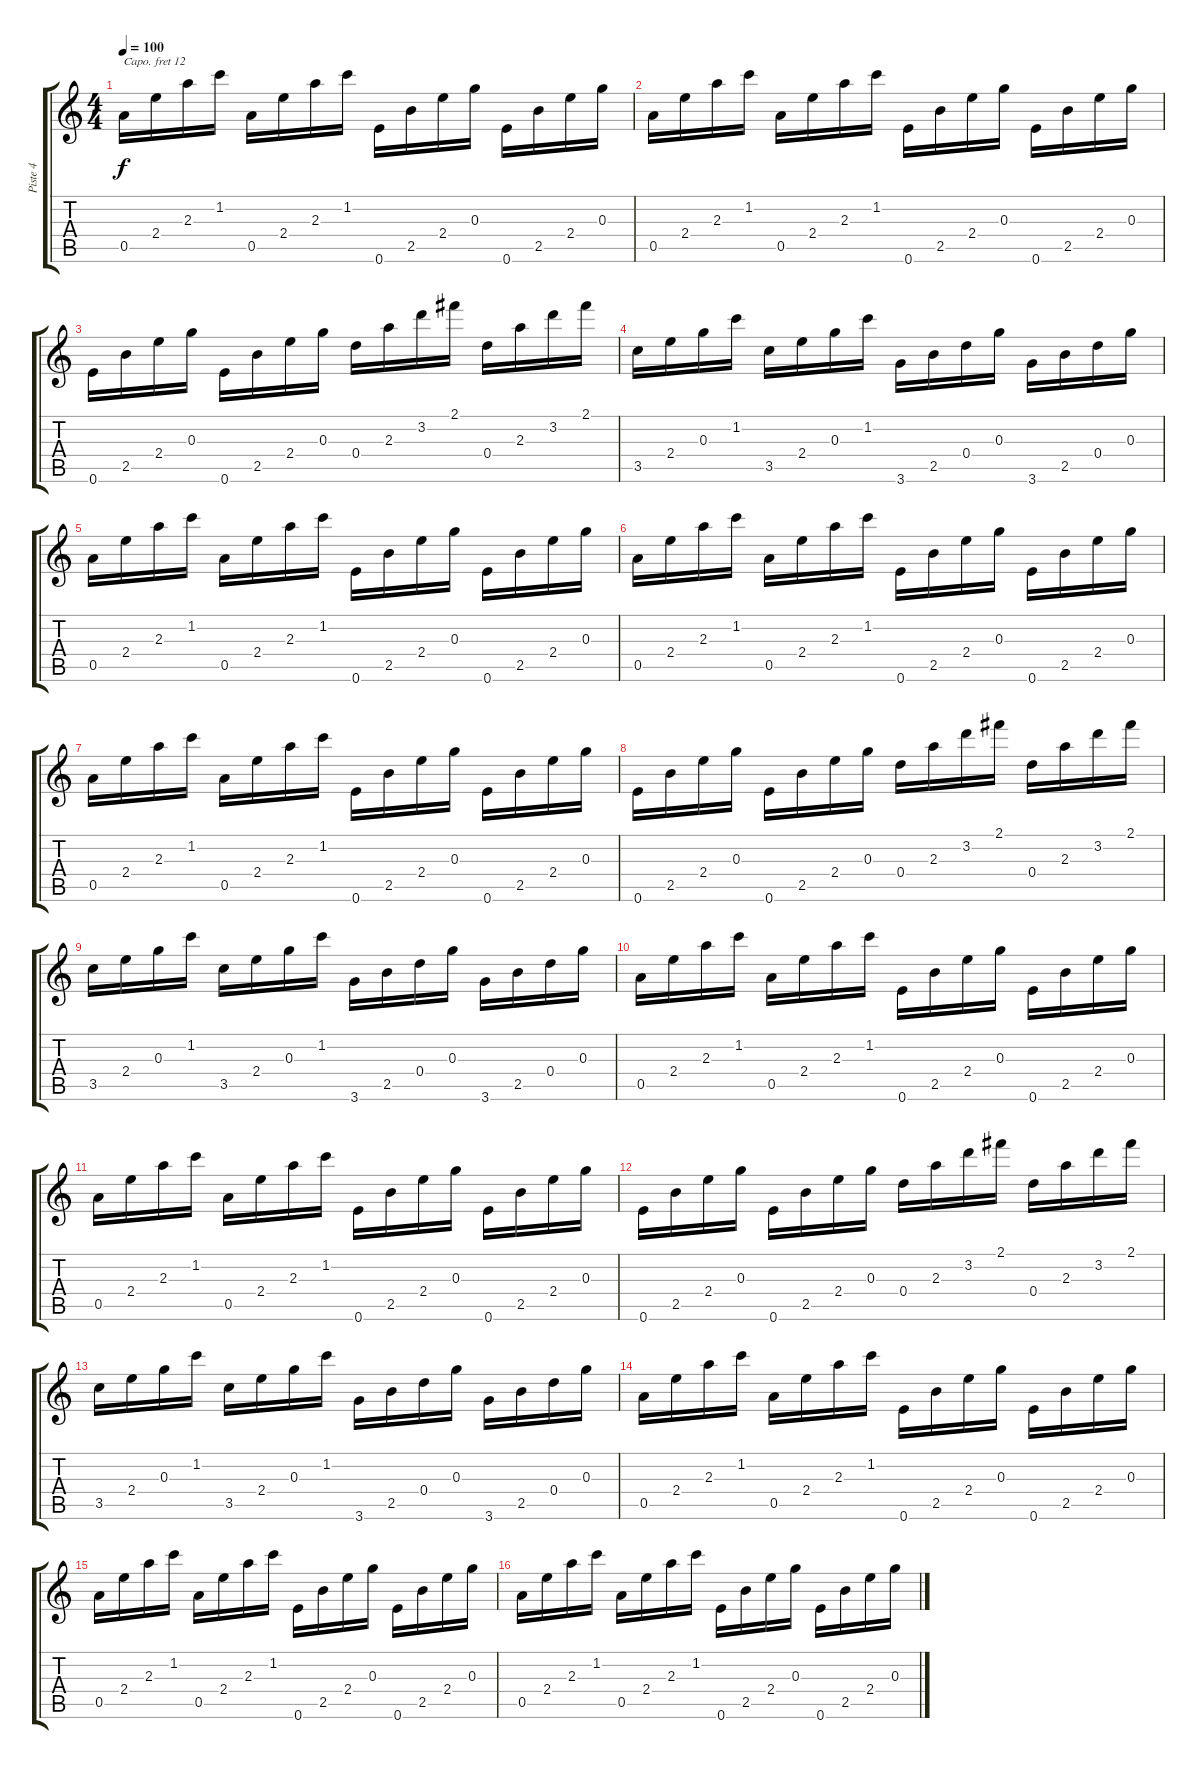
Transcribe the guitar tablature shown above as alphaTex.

\track ("Piste 4" "Piste 4") {instrument banjo}
\staff {score tabs}
\capo 12
\tuning (E4 B3 G3 D3 A2 E2) {hide}
\displaytranspose 12
\ts (4 4)
\tempo 100
\clef g2
\ks c
0.5.16{dy f} 2.4.16 2.3.16 1.2.16 0.5.16 2.4.16 2.3.16 1.2.16 0.6.16 2.5.16 2.4.16 0.3.16 0.6.16 2.5.16 2.4.16 0.3.16 |
0.5.16 2.4.16 2.3.16 1.2.16 0.5.16 2.4.16 2.3.16 1.2.16 0.6.16 2.5.16 2.4.16 0.3.16 0.6.16 2.5.16 2.4.16 0.3.16 |
0.6.16{volume 7} 2.5.16 2.4.16 0.3.16 0.6.16 2.5.16 2.4.16 0.3.16 0.4.16 2.3.16 3.2.16 2.1.16 0.4.16 2.3.16 3.2.16 2.1.16 |
3.5.16 2.4.16 0.3.16 1.2.16 3.5.16 2.4.16 0.3.16 1.2.16 3.6.16 2.5.16 0.4.16 0.3.16 3.6.16 2.5.16 0.4.16 0.3.16 |
0.5.16 2.4.16 2.3.16 1.2.16 0.5.16 2.4.16 2.3.16 1.2.16 0.6.16 2.5.16 2.4.16 0.3.16 0.6.16 2.5.16 2.4.16 0.3.16 |
0.5.16 2.4.16 2.3.16 1.2.16 0.5.16 2.4.16 2.3.16 1.2.16 0.6.16 2.5.16 2.4.16 0.3.16 0.6.16 2.5.16 2.4.16 0.3.16 |
0.5.16 2.4.16 2.3.16 1.2.16 0.5.16 2.4.16 2.3.16 1.2.16 0.6.16 2.5.16 2.4.16 0.3.16 0.6.16 2.5.16 2.4.16 0.3.16 |
0.6.16 2.5.16 2.4.16 0.3.16 0.6.16 2.5.16 2.4.16 0.3.16 0.4.16 2.3.16 3.2.16 2.1.16 0.4.16 2.3.16 3.2.16 2.1.16 |
3.5.16 2.4.16 0.3.16 1.2.16 3.5.16 2.4.16 0.3.16 1.2.16 3.6.16 2.5.16 0.4.16 0.3.16 3.6.16 2.5.16 0.4.16 0.3.16 |
0.5.16 2.4.16 2.3.16 1.2.16 0.5.16 2.4.16 2.3.16 1.2.16 0.6.16 2.5.16 2.4.16 0.3.16 0.6.16 2.5.16 2.4.16 0.3.16 |
0.5.16 2.4.16 2.3.16 1.2.16 0.5.16 2.4.16 2.3.16 1.2.16 0.6.16 2.5.16 2.4.16 0.3.16 0.6.16 2.5.16 2.4.16 0.3.16 |
0.6.16{volume 7} 2.5.16 2.4.16 0.3.16 0.6.16 2.5.16 2.4.16 0.3.16 0.4.16 2.3.16 3.2.16 2.1.16 0.4.16 2.3.16 3.2.16 2.1.16 |
3.5.16 2.4.16 0.3.16 1.2.16 3.5.16 2.4.16 0.3.16 1.2.16 3.6.16 2.5.16 0.4.16 0.3.16 3.6.16 2.5.16 0.4.16 0.3.16 |
0.5.16 2.4.16 2.3.16 1.2.16 0.5.16 2.4.16 2.3.16 1.2.16 0.6.16 2.5.16 2.4.16 0.3.16 0.6.16 2.5.16 2.4.16 0.3.16 |
0.5.16 2.4.16 2.3.16 1.2.16 0.5.16 2.4.16 2.3.16 1.2.16 0.6.16 2.5.16 2.4.16 0.3.16 0.6.16 2.5.16 2.4.16 0.3.16 |
0.5.16 2.4.16 2.3.16 1.2.16 0.5.16 2.4.16 2.3.16 1.2.16 0.6.16 2.5.16 2.4.16 0.3.16 0.6.16 2.5.16 2.4.16 0.3.16
